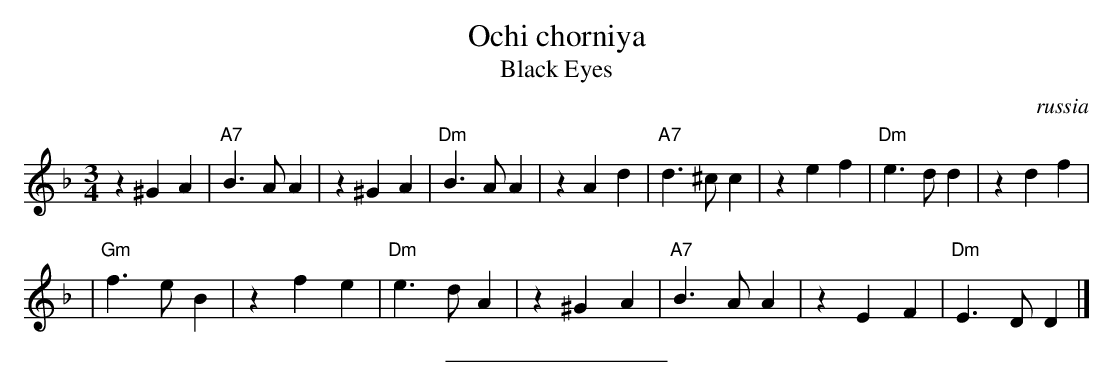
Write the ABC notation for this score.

X:1
T: Ochi chorniya
T: Black Eyes
O:russia
M: 3/4
L: 1/8
K: Dm
z2 ^G2 A2 \
| "A7"B3  A A2 | z2 ^G2 A2 | "Dm"B3 A A2 | z2  A2 d2 \
| "A7"d3 ^c c2 | z2  e2 f2 | "Dm"e3 d d2 | z2  d2 f2 |
| "Gm"f3  e B2 | z2  f2 e2 | "Dm"e3 d A2 | z2 ^G2 A2 \
| "A7"B3  A A2 | z2  E2 F2 | "Dm"E3 D D2 |]
